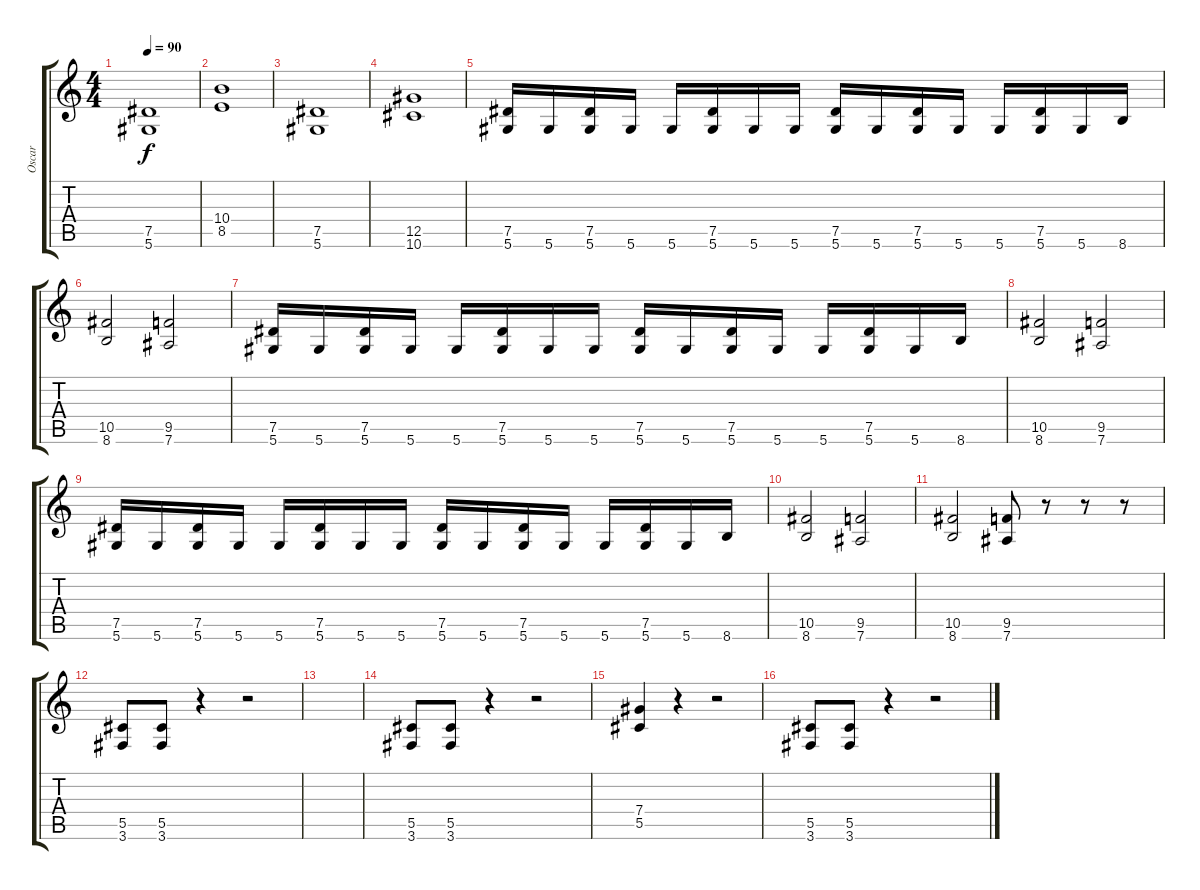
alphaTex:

\track ("Oscar" "Oscar") {instrument distortionguitar}
\staff {score tabs}
\tuning (Eb4 Bb3 Gb3 Db3 Ab2 Eb2) {hide}
\ts (4 4)
\tempo 90
\clef g2
\ks c
(7.5 5.6).1{dy f} |
(10.4 8.5).1 |
(7.5 5.6).1 |
(12.5 10.6).1 |
(7.5 5.6).16 5.6.16 (7.5 5.6).16 5.6.16 5.6.16 (7.5 5.6).16 5.6.16 5.6.16 (7.5 5.6).16 5.6.16 (7.5 5.6).16 5.6.16 5.6.16 (7.5 5.6).16 5.6.16 8.6.16 |
(10.5 8.6).2 (9.5 7.6).2 |
(7.5 5.6).16 5.6.16 (7.5 5.6).16 5.6.16 5.6.16 (7.5 5.6).16 5.6.16 5.6.16 (7.5 5.6).16 5.6.16 (7.5 5.6).16 5.6.16 5.6.16 (7.5 5.6).16 5.6.16 8.6.16 |
(10.5 8.6).2 (9.5 7.6).2 |
(7.5 5.6).16 5.6.16 (7.5 5.6).16 5.6.16 5.6.16 (7.5 5.6).16 5.6.16 5.6.16 (7.5 5.6).16 5.6.16 (7.5 5.6).16 5.6.16 5.6.16 (7.5 5.6).16 5.6.16 8.6.16 |
(10.5 8.6).2 (9.5 7.6).2 |
(10.5 8.6).2 (9.5 7.6).8 r.8 r.8 r.8 |
(5.5 3.6).8 (5.5 3.6).8 r.4 r.2 |
|
(5.5 3.6).8 (5.5 3.6).8 r.4 r.2 |
(7.4 5.5).4 r.4 r.2 |
(5.5 3.6).8 (5.5 3.6).8 r.4 r.2
